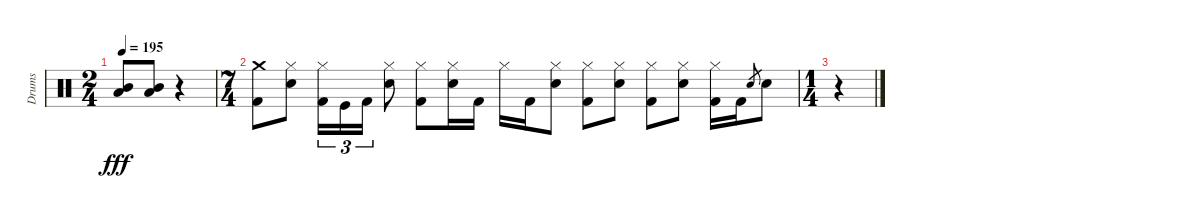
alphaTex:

\track ("Drums" "Drums") {instrument percussion}
\staff {score}
\articulation defaults
\ts (2 4)
\tempo 195
\clef neutral
\ks c
("Mid Tom (hit)" "Low Tom (hit)").8{dy fff} ("Mid Tom (hit)" "Low Tom (hit)").8 r.4 |
\ts (7 4)
("Crash medium (hit)" "Kick (hit) 2").8 ("Snare (hit) 2" "Hi-Hat (closed)").8 ("Hi-Hat (closed)" "Kick (hit) 2").16{tu (3 2)} "Kick (hit)".16{tu (3 2)} "Kick (hit) 2".16{tu (3 2)} ("Snare (hit) 2" "Hi-Hat (closed)").8 ("Hi-Hat (closed)" "Kick (hit) 2").8 ("Snare (hit) 2" "Hi-Hat (closed)").16 "Kick (hit) 2".16 "Hi-Hat (closed)".16 "Kick (hit) 2".16 ("Snare (hit) 2" "Hi-Hat (closed)").8 ("Hi-Hat (closed)" "Kick (hit) 2").8 ("Snare (hit) 2" "Hi-Hat (closed)").8 ("Hi-Hat (closed)" "Kick (hit) 2").8 ("Snare (hit) 2" "Hi-Hat (closed)").8 ("Hi-Hat (closed)" "Kick (hit) 2").16 "Kick (hit) 2".16 "Snare (hit) 2".8{gr} "Snare (hit) 2".8 |
\ts (1 4)
r.4
